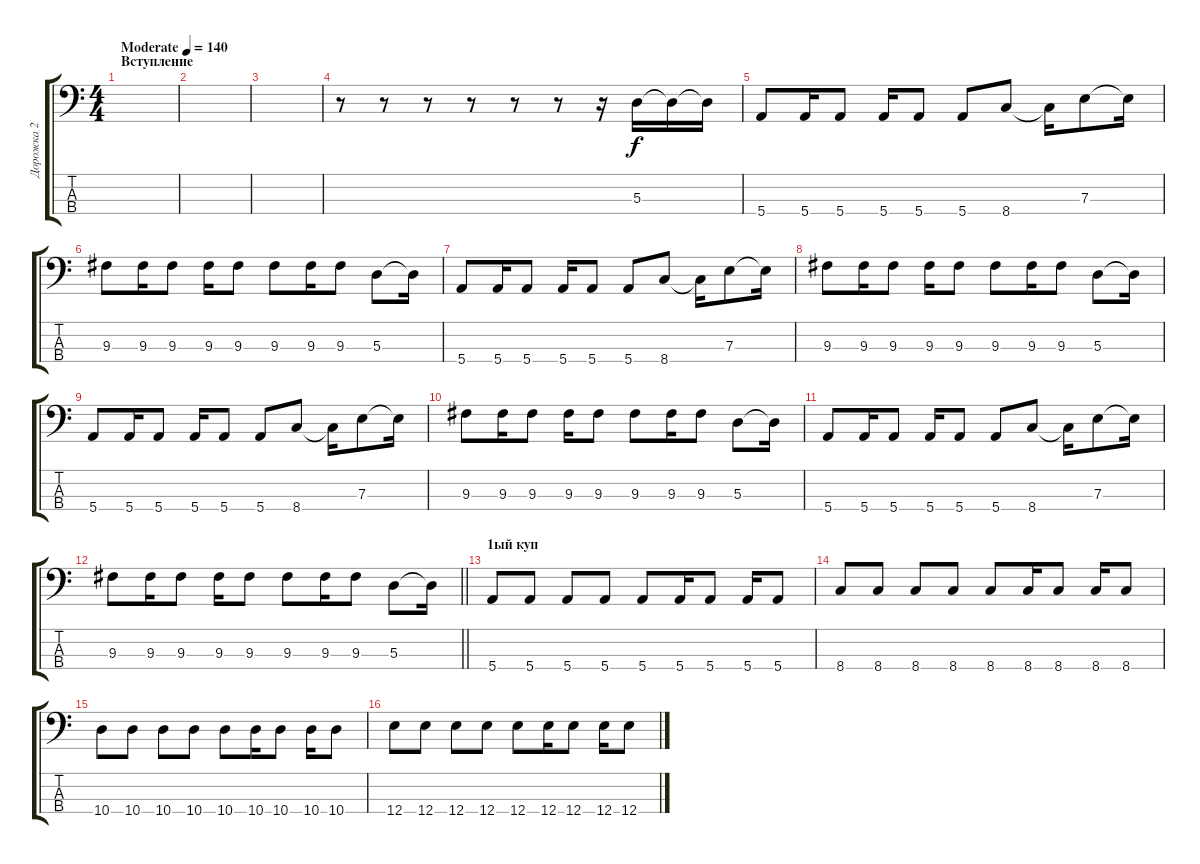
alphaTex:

\track ("Дорожка 2" "Дорожка 2") {instrument electricbasspick}
\staff {score tabs}
\tuning (G2 D2 A1 E1) {hide}
\ts (4 4)
\section ("" "Вступление ")
\tempo (140 "Moderate")
\clef f4
\ks c
|
|
|
r.8 r.8 r.8 r.8 r.8 r.8 r.16 5.3.16 5.3{t}.16 5.3{t}.16 |
5.4.8 5.4.16 5.4.8 5.4.16 5.4.8 5.4.8 8.4.8 8.4{t}.16 7.3.8 7.3{t}.16 |
9.3.8 9.3.16 9.3.8 9.3.16 9.3.8 9.3.8 9.3.16 9.3.8 5.3.8 5.3{t}.16 |
5.4.8 5.4.16 5.4.8 5.4.16 5.4.8 5.4.8 8.4.8 8.4{t}.16 7.3.8 7.3{t}.16 |
9.3.8 9.3.16 9.3.8 9.3.16 9.3.8 9.3.8 9.3.16 9.3.8 5.3.8 5.3{t}.16 |
5.4.8 5.4.16 5.4.8 5.4.16 5.4.8 5.4.8 8.4.8 8.4{t}.16 7.3.8 7.3{t}.16 |
9.3.8 9.3.16 9.3.8 9.3.16 9.3.8 9.3.8 9.3.16 9.3.8 5.3.8 5.3{t}.16 |
5.4.8 5.4.16 5.4.8 5.4.16 5.4.8 5.4.8 8.4.8 8.4{t}.16 7.3.8 7.3{t}.16 |
\barLineRight lightlight
9.3.8 9.3.16 9.3.8 9.3.16 9.3.8 9.3.8 9.3.16 9.3.8 5.3.8 5.3{t}.16 |
\section ("" "1ый куп")
5.4.8 5.4.8 5.4.8 5.4.8 5.4.8 5.4.16 5.4.8 5.4.16 5.4.8 |
8.4.8 8.4.8 8.4.8 8.4.8 8.4.8 8.4.16 8.4.8 8.4.16 8.4.8 |
10.4.8 10.4.8 10.4.8 10.4.8 10.4.8 10.4.16 10.4.8 10.4.16 10.4.8 |
12.4.8 12.4.8 12.4.8 12.4.8 12.4.8 12.4.16 12.4.8 12.4.16 12.4.8
